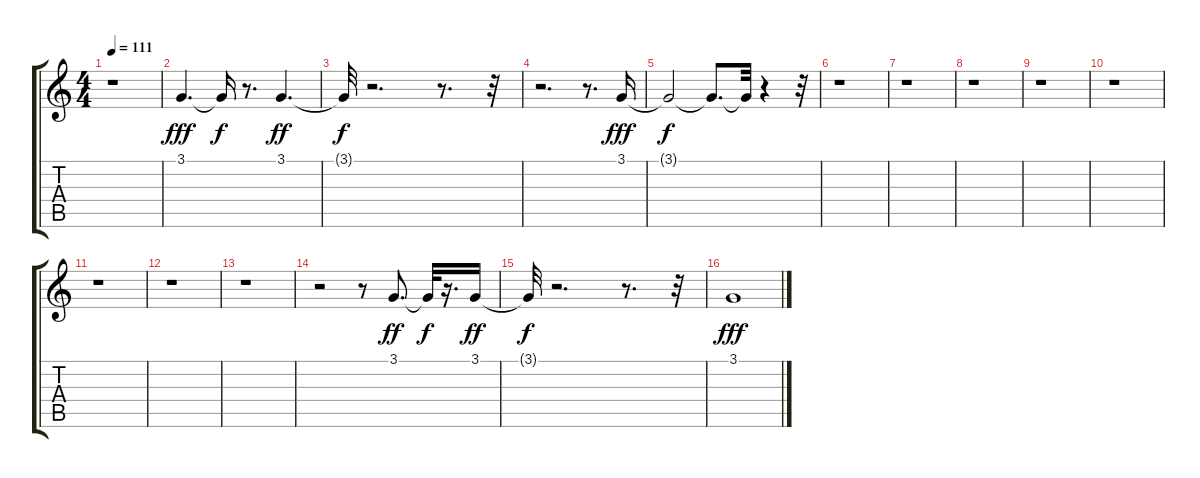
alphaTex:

\track "" {instrument synthstrings1}
\staff {score tabs}
\tuning (E4 B3 G3 D3 A2 E2) {hide}
\ts (4 4)
\tempo 111
\clef g2
\ks c
r.1{dy f} |
3.1.4{d dy fff} 3.1{t}.16{dy f} r.8{d} 3.1.4{d dy ff} |
3.1{t}.32{dy f} r.2{d} r.8{d} r.32 |
r.2{d} r.8{d} 3.1.16{dy fff} |
3.1{t}.2{dy f} 3.1{t}.8{d} 3.1{t}.32 r.4 r.32 |
r.1 |
r.1 |
r.1 |
r.1 |
r.1 |
r.1 |
r.1 |
r.1 |
r.2 r.8 3.1.8{d dy ff} 3.1{t}.32{dy f} r.16{d} 3.1.16{dy ff} |
3.1{t}.32{dy f} r.2{d} r.8{d} r.32 |
3.1.1{dy fff}
